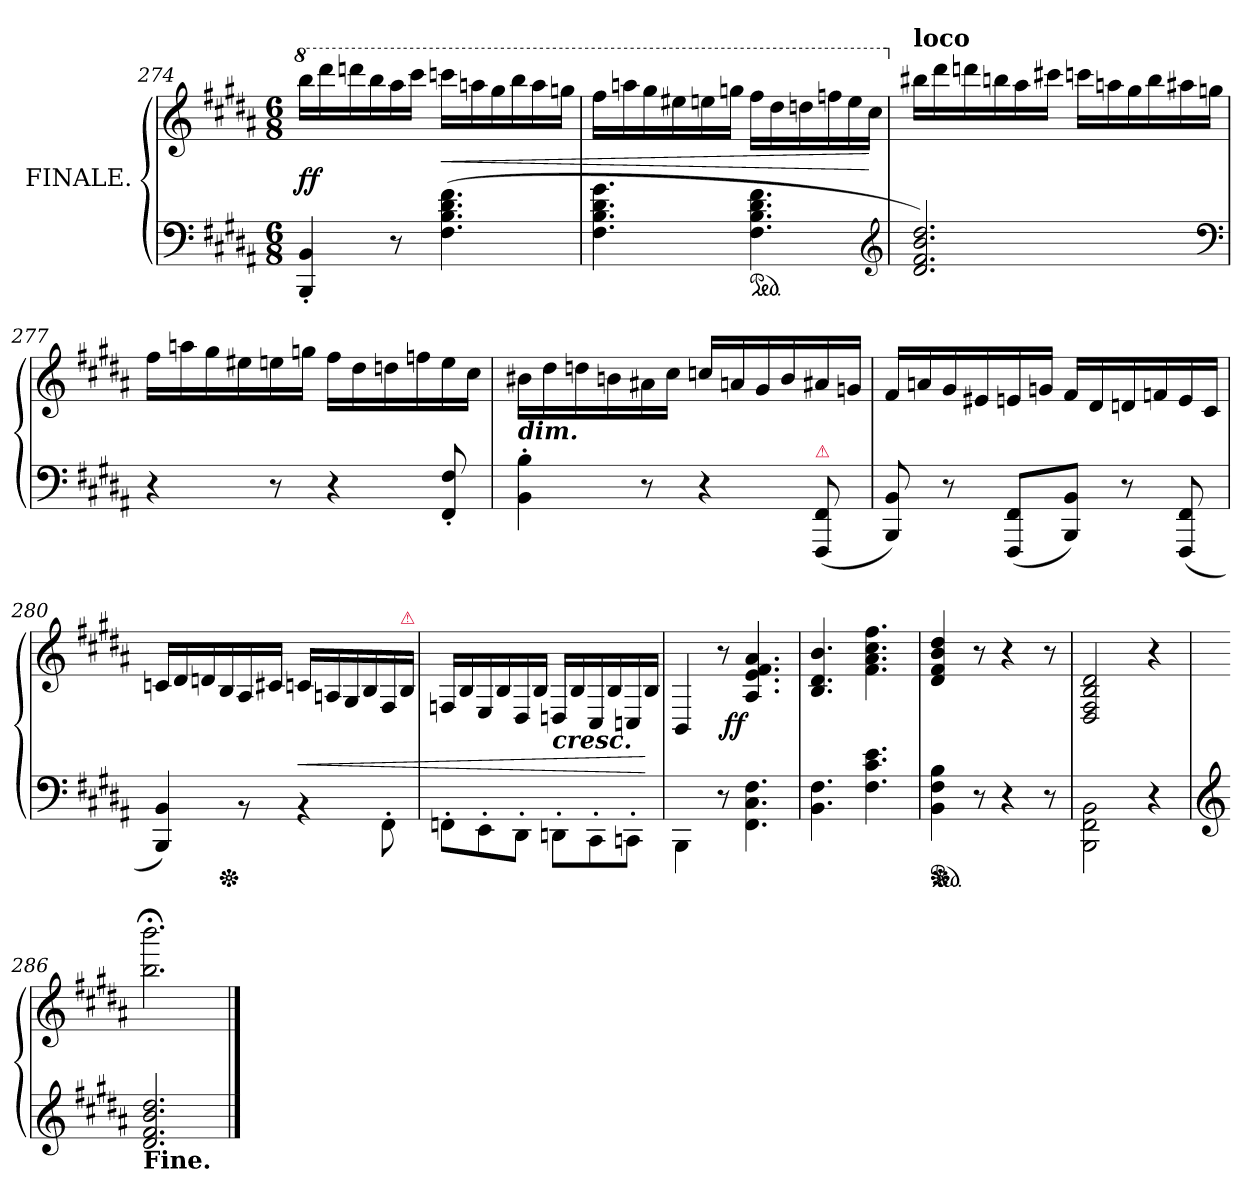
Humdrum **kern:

**kern	**kern	**dynam
*part1	*part1	*part1
*staff2	*staff1	*staff1/2
*I"FINALE.	*	*
*clefF4	*clefG2	*
*k[f#c#g#d#a#]	*k[f#c#g#d#a#]	*
*M6/8	*M6/8	*
*	*8va	*
=274	=274	=274
4BBB'< 4BB'<	16bbbLL	ff
.	16dddd#	.
.	16ddddn	.
.	16bbb	.
8r	16aaa#	.
.	16cccc#JJ	.
!	!	!LO:HP:b
(>4.F# 4.B 4.d# 4.f#	16ccccnLL	<
.	16aaan	.
.	16ggg#	.
.	16bbb	.
.	16aaa	.
.	16gggnJJ	.
=275	=275	=275
4.F# 4.B 4.d# 4.g#	16fff#LL	.
.	16aaan	.
.	16ggg#	.
.	16eee#X	.
.	16eeen	.
.	16gggnJJ	.
*ped	*	*
4.F# 4.B 4.d# 4.f#	16fff#LL	.
.	16ddd#	.
.	16dddn	.
.	16fffn	.
.	16eee	.
.	16ccc#JJ	[
*clefG2	*	*
=276	=276	=276
*	*X8va	*
!	!LO:TX:a:B:t=loco	!
2.d# 2.f# 2.b 2.dd#)	16bb#XLL	.
.	16ddd#	.
.	16dddn	.
.	16bbn	.
.	16aa#	.
.	16ccc#XJJ	.
.	16cccnLL	.
.	16aan	.
.	16gg#	.
.	16bb	.
.	16aa#X	.
.	16ggnJJ	.
*clefF4	*	*
=277	=277	=277
4r	16ff#LL	.
.	16aan	.
.	16gg#	.
.	16ee#X	.
8r	16een	.
.	16ggnJJ	.
4r	16ff#LL	.
.	16dd#	.
.	16ddn	.
.	16ffn	.
8FF#'< 8F#'<	16ee	.
.	16cc#JJ	.
=278	=278	=278
!	!LO:TX:c:Bi:t=dim.	!
4BB'> 4B'>	16b#XLL	.
.	16dd#	.
.	16ddn	.
.	16bn	.
8r	16a#X	.
.	16cc#JJ	.
4r	16ccnLL	.
.	16an	.
.	16g#	.
.	16b	.
!LO:TX:a:color=crimson:t=⚠	!	!
(<8FFF# 8FF#	16a#X	.
.	16gnJJ	.
=279	=279	=279
8BBB 8BB)	16f#LL	.
.	16an	.
8r	16g#	.
.	16e#X	.
(<8FFF# 8FF#L	16en	.
.	16gnJJ	.
8BBB 8BBJ)	16f#LL	.
.	16d#	.
8r	16dn	.
.	16fn	.
(<8FFF# 8FF#	16e	.
.	16c#JJ	.
=280	=280	=280
4BBB 4BB)	16cnLL	.
.	16d#	.
.	16dn	.
*Xped	*	*
.	16B	.
8rBB	16A#/	.
.	16c#X/JJ	.
4rBB	16cn/LL	<
.	16An/	.
.	16G#/	.
.	16B/	.
8FF#'>\	16F#/	.
!	!LO:TX:a:color=crimson:t=⚠	!
.	16B/JJ	.
=281	=281	=281
8FFn'>\L	16Fn/LL	.
.	16B/	.
8EE'>\	16E/	.
.	16B/	.
8DD#'>\J	16D#/	.
.	16B/JJ	.
!	!LO:TX:c:Bi:t=cresc.	!
8DDn'>\L	16Dn/LL	.
.	16B/	.
8CC#'>\	16C#/	.
.	16B/	.
8CCn'>\J	16Cn/	.
.	16B/JJ	[
=282	=282	=282
4BBB\	4BB/	.
8r	8r	.
!	!	!LO:DY:rj
4.FF#\ 4.C#\ 4.F#\	4.A#/ 4.e/ 4.f#/ 4.a#/	ff
=283	=283	=283
4.BB\ 4.F#\	4.B/ 4.d#/ 4.b/	.
4.F# 4.c# 4.e	4.f# 4.a# 4.cc# 4.ff#	.
=284	=284	=284
*ped	*	*
*Xped	*	*
4BB 4F# 4B	4d# 4f# 4b 4dd#	.
8r	8r	.
4r	4r	.
8r	8r	.
=285	=285	=285
2BBB\ 2FF#\ 2BB\	2D#/ 2F#/ 2B/ 2d#/	.
4r	4r	.
=286	=286	=286
*clefG2	*	*
!LO:TX:b:B:t=Fine.	!	!
2.d# 2.f# 2.b 2.dd#	2.bb;< 2.bbb;<	.
==	==	==
*-	*-	*-
